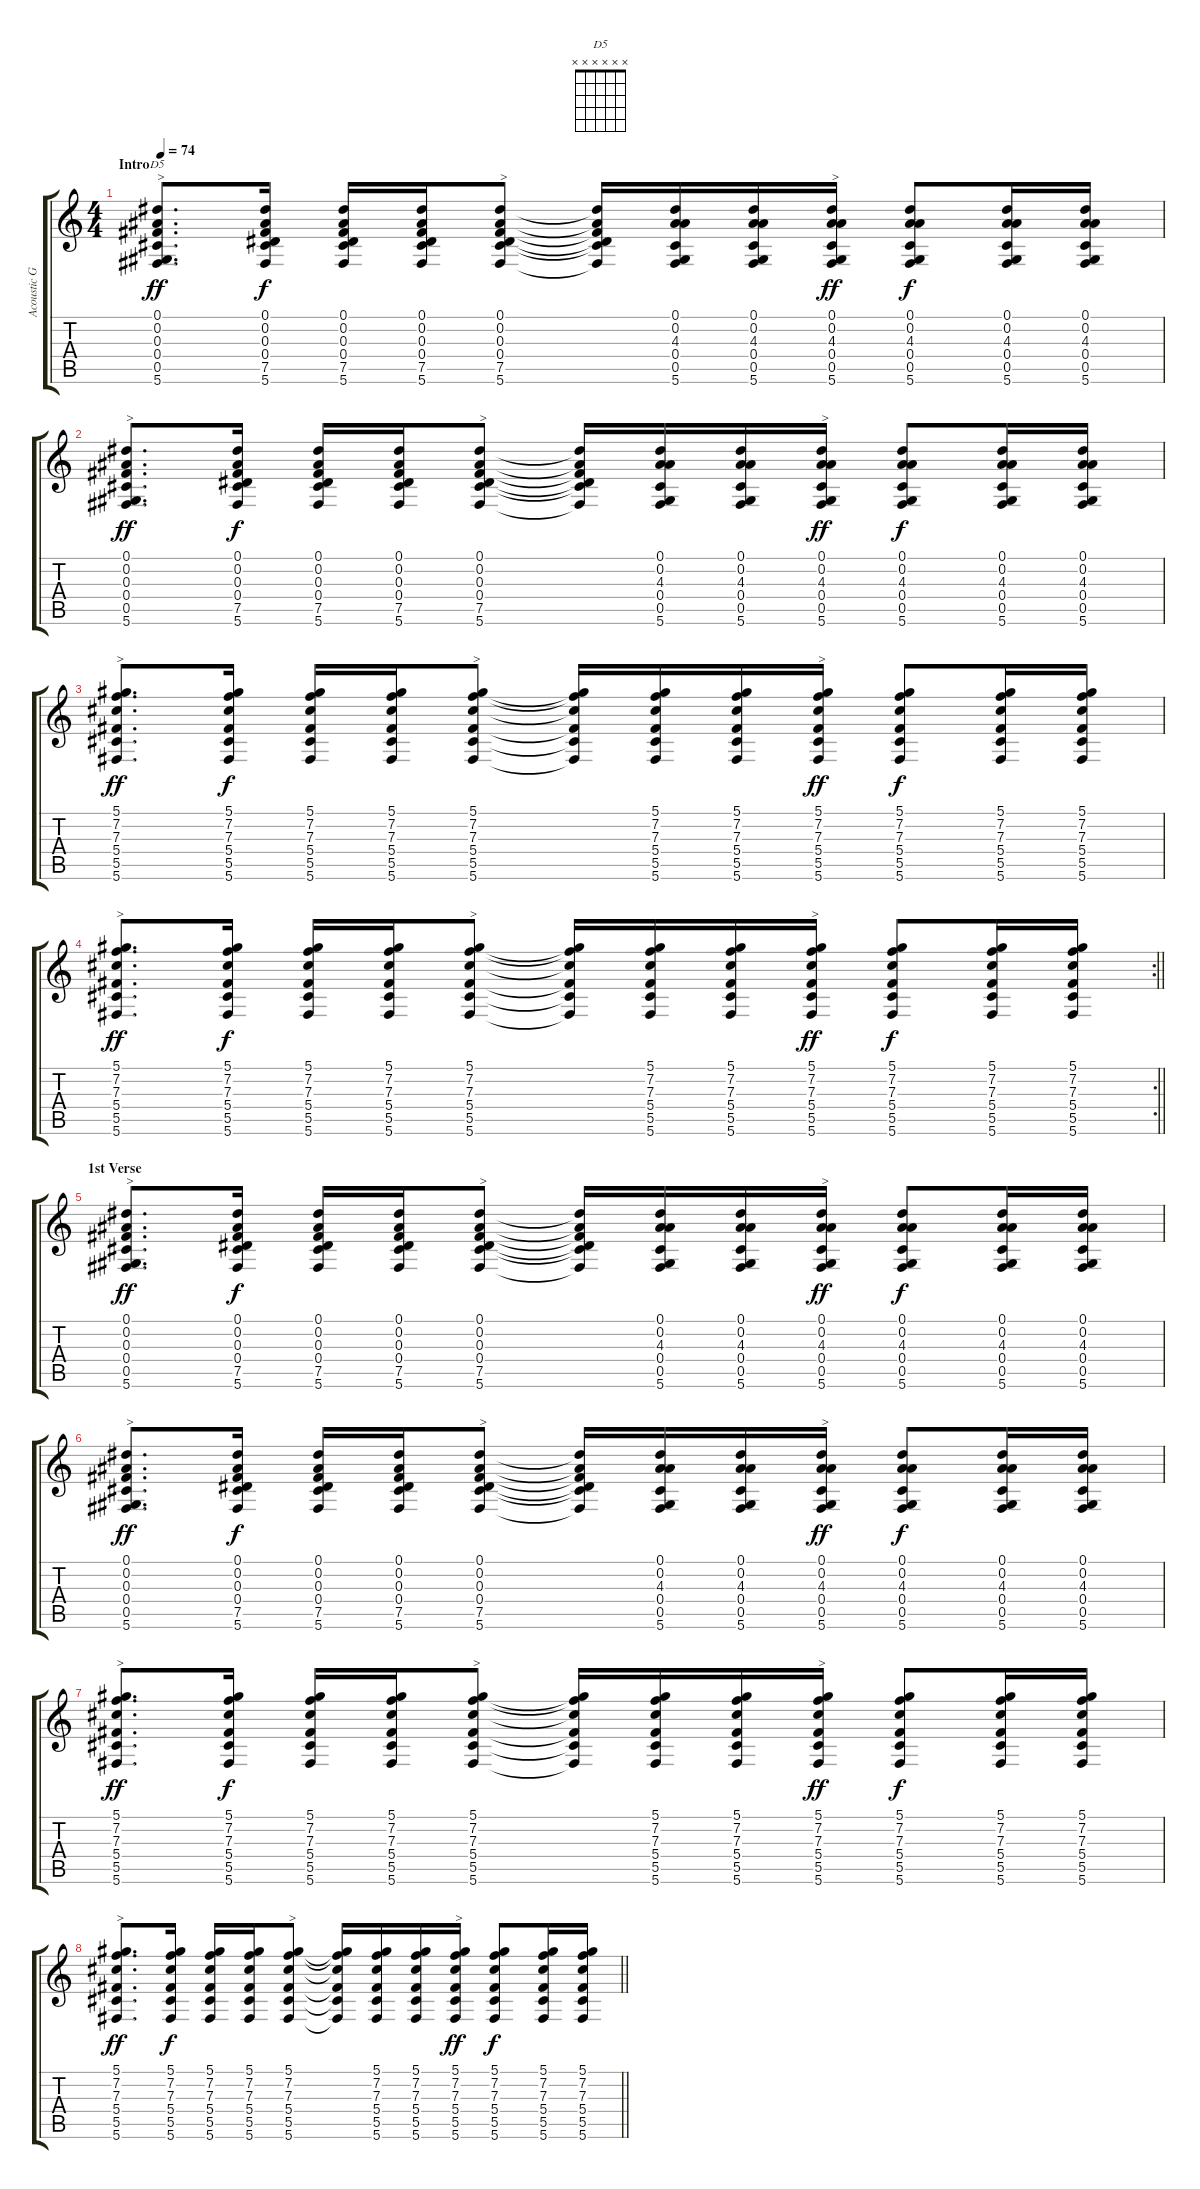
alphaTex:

\track ("Acoustic Guiter" "Acoustic G") {instrument acousticguitarsteel}
\staff {score tabs}
\tuning (Eb4 Bb3 Gb3 Db3 Ab2 Db2) {hide}
\chord ("D5" x x x x x x)
\ts (4 4)
\section ("" "Intro")
\tempo 74
\clef g2
\ks c
(0.1 0.2 0.3 0.4 0.5 5.6).8{d ch "D5" txt ">" dy ff instrument acousticguitarsteel} (0.1 0.2 0.3 0.4 7.5 5.6).16{dy f} (0.1 0.2 0.3 0.4 7.5 5.6).16 (0.1 0.2 0.3 0.4 7.5 5.6).16 (0.1 0.2 0.3 0.4 7.5 5.6).8{txt ">"} (0.1{t} 0.2{t} 0.3{t} 0.4{t} 7.5{t} 5.6{t}).16 (0.1 0.2 4.3 0.4 0.5 5.6).16 (0.1 0.2 4.3 0.4 0.5 5.6).16 (0.1 0.2 4.3 0.4 0.5 5.6).16{txt ">" dy ff} (0.1 0.2 4.3 0.4 0.5 5.6).8{dy f} (0.1 0.2 4.3 0.4 0.5 5.6).16 (0.1 0.2 4.3 0.4 0.5 5.6).16 |
(0.1 0.2 0.3 0.4 0.5 5.6).8{d txt ">" dy ff} (0.1 0.2 0.3 0.4 7.5 5.6).16{dy f} (0.1 0.2 0.3 0.4 7.5 5.6).16 (0.1 0.2 0.3 0.4 7.5 5.6).16 (0.1 0.2 0.3 0.4 7.5 5.6).8{txt ">"} (0.1{t} 0.2{t} 0.3{t} 0.4{t} 7.5{t} 5.6{t}).16 (0.1 0.2 4.3 0.4 0.5 5.6).16 (0.1 0.2 4.3 0.4 0.5 5.6).16 (0.1 0.2 4.3 0.4 0.5 5.6).16{txt ">" dy ff} (0.1 0.2 4.3 0.4 0.5 5.6).8{dy f} (0.1 0.2 4.3 0.4 0.5 5.6).16 (0.1 0.2 4.3 0.4 0.5 5.6).16 |
(5.1 7.2 7.3 5.4 5.5 5.6).8{d txt ">" dy ff} (5.1 7.2 7.3 5.4 5.5 5.6).16{dy f} (5.1 7.2 7.3 5.4 5.5 5.6).16 (5.1 7.2 7.3 5.4 5.5 5.6).16 (5.1 7.2 7.3 5.4 5.5 5.6).8{txt ">"} (5.1{t} 7.2{t} 7.3{t} 5.4{t} 5.5{t} 5.6{t}).16 (5.1 7.2 7.3 5.4 5.5 5.6).16 (5.1 7.2 7.3 5.4 5.5 5.6).16 (5.1 7.2 7.3 5.4 5.5 5.6).16{txt ">" dy ff} (5.1 7.2 7.3 5.4 5.5 5.6).8{dy f} (5.1 7.2 7.3 5.4 5.5 5.6).16 (5.1 7.2 7.3 5.4 5.5 5.6).16 |
\rc 2
\barLineRight lightlight
(5.1 7.2 7.3 5.4 5.5 5.6).8{d txt ">" dy ff} (5.1 7.2 7.3 5.4 5.5 5.6).16{dy f} (5.1 7.2 7.3 5.4 5.5 5.6).16 (5.1 7.2 7.3 5.4 5.5 5.6).16 (5.1 7.2 7.3 5.4 5.5 5.6).8{txt ">"} (5.1{t} 7.2{t} 7.3{t} 5.4{t} 5.5{t} 5.6{t}).16 (5.1 7.2 7.3 5.4 5.5 5.6).16 (5.1 7.2 7.3 5.4 5.5 5.6).16 (5.1 7.2 7.3 5.4 5.5 5.6).16{txt ">" dy ff} (5.1 7.2 7.3 5.4 5.5 5.6).8{dy f} (5.1 7.2 7.3 5.4 5.5 5.6).16 (5.1 7.2 7.3 5.4 5.5 5.6).16 |
\section ("" "1st Verse")
(0.1 0.2 0.3 0.4 0.5 5.6).8{d txt ">" dy ff} (0.1 0.2 0.3 0.4 7.5 5.6).16{dy f} (0.1 0.2 0.3 0.4 7.5 5.6).16 (0.1 0.2 0.3 0.4 7.5 5.6).16 (0.1 0.2 0.3 0.4 7.5 5.6).8{txt ">"} (0.1{t} 0.2{t} 0.3{t} 0.4{t} 7.5{t} 5.6{t}).16 (0.1 0.2 4.3 0.4 0.5 5.6).16 (0.1 0.2 4.3 0.4 0.5 5.6).16 (0.1 0.2 4.3 0.4 0.5 5.6).16{txt ">" dy ff} (0.1 0.2 4.3 0.4 0.5 5.6).8{dy f} (0.1 0.2 4.3 0.4 0.5 5.6).16 (0.1 0.2 4.3 0.4 0.5 5.6).16 |
(0.1 0.2 0.3 0.4 0.5 5.6).8{d txt ">" dy ff} (0.1 0.2 0.3 0.4 7.5 5.6).16{dy f} (0.1 0.2 0.3 0.4 7.5 5.6).16 (0.1 0.2 0.3 0.4 7.5 5.6).16 (0.1 0.2 0.3 0.4 7.5 5.6).8{txt ">"} (0.1{t} 0.2{t} 0.3{t} 0.4{t} 7.5{t} 5.6{t}).16 (0.1 0.2 4.3 0.4 0.5 5.6).16 (0.1 0.2 4.3 0.4 0.5 5.6).16 (0.1 0.2 4.3 0.4 0.5 5.6).16{txt ">" dy ff} (0.1 0.2 4.3 0.4 0.5 5.6).8{dy f} (0.1 0.2 4.3 0.4 0.5 5.6).16 (0.1 0.2 4.3 0.4 0.5 5.6).16 |
(5.1 7.2 7.3 5.4 5.5 5.6).8{d txt ">" dy ff} (5.1 7.2 7.3 5.4 5.5 5.6).16{dy f} (5.1 7.2 7.3 5.4 5.5 5.6).16 (5.1 7.2 7.3 5.4 5.5 5.6).16 (5.1 7.2 7.3 5.4 5.5 5.6).8{txt ">"} (5.1{t} 7.2{t} 7.3{t} 5.4{t} 5.5{t} 5.6{t}).16 (5.1 7.2 7.3 5.4 5.5 5.6).16 (5.1 7.2 7.3 5.4 5.5 5.6).16 (5.1 7.2 7.3 5.4 5.5 5.6).16{txt ">" dy ff} (5.1 7.2 7.3 5.4 5.5 5.6).8{dy f} (5.1 7.2 7.3 5.4 5.5 5.6).16 (5.1 7.2 7.3 5.4 5.5 5.6).16 |
\barLineRight lightlight
(5.1 7.2 7.3 5.4 5.5 5.6).8{d txt ">" dy ff} (5.1 7.2 7.3 5.4 5.5 5.6).16{dy f} (5.1 7.2 7.3 5.4 5.5 5.6).16 (5.1 7.2 7.3 5.4 5.5 5.6).16 (5.1 7.2 7.3 5.4 5.5 5.6).8{txt ">"} (5.1{t} 7.2{t} 7.3{t} 5.4{t} 5.5{t} 5.6{t}).16 (5.1 7.2 7.3 5.4 5.5 5.6).16 (5.1 7.2 7.3 5.4 5.5 5.6).16 (5.1 7.2 7.3 5.4 5.5 5.6).16{txt ">" dy ff} (5.1 7.2 7.3 5.4 5.5 5.6).8{dy f} (5.1 7.2 7.3 5.4 5.5 5.6).16 (5.1 7.2 7.3 5.4 5.5 5.6).16
